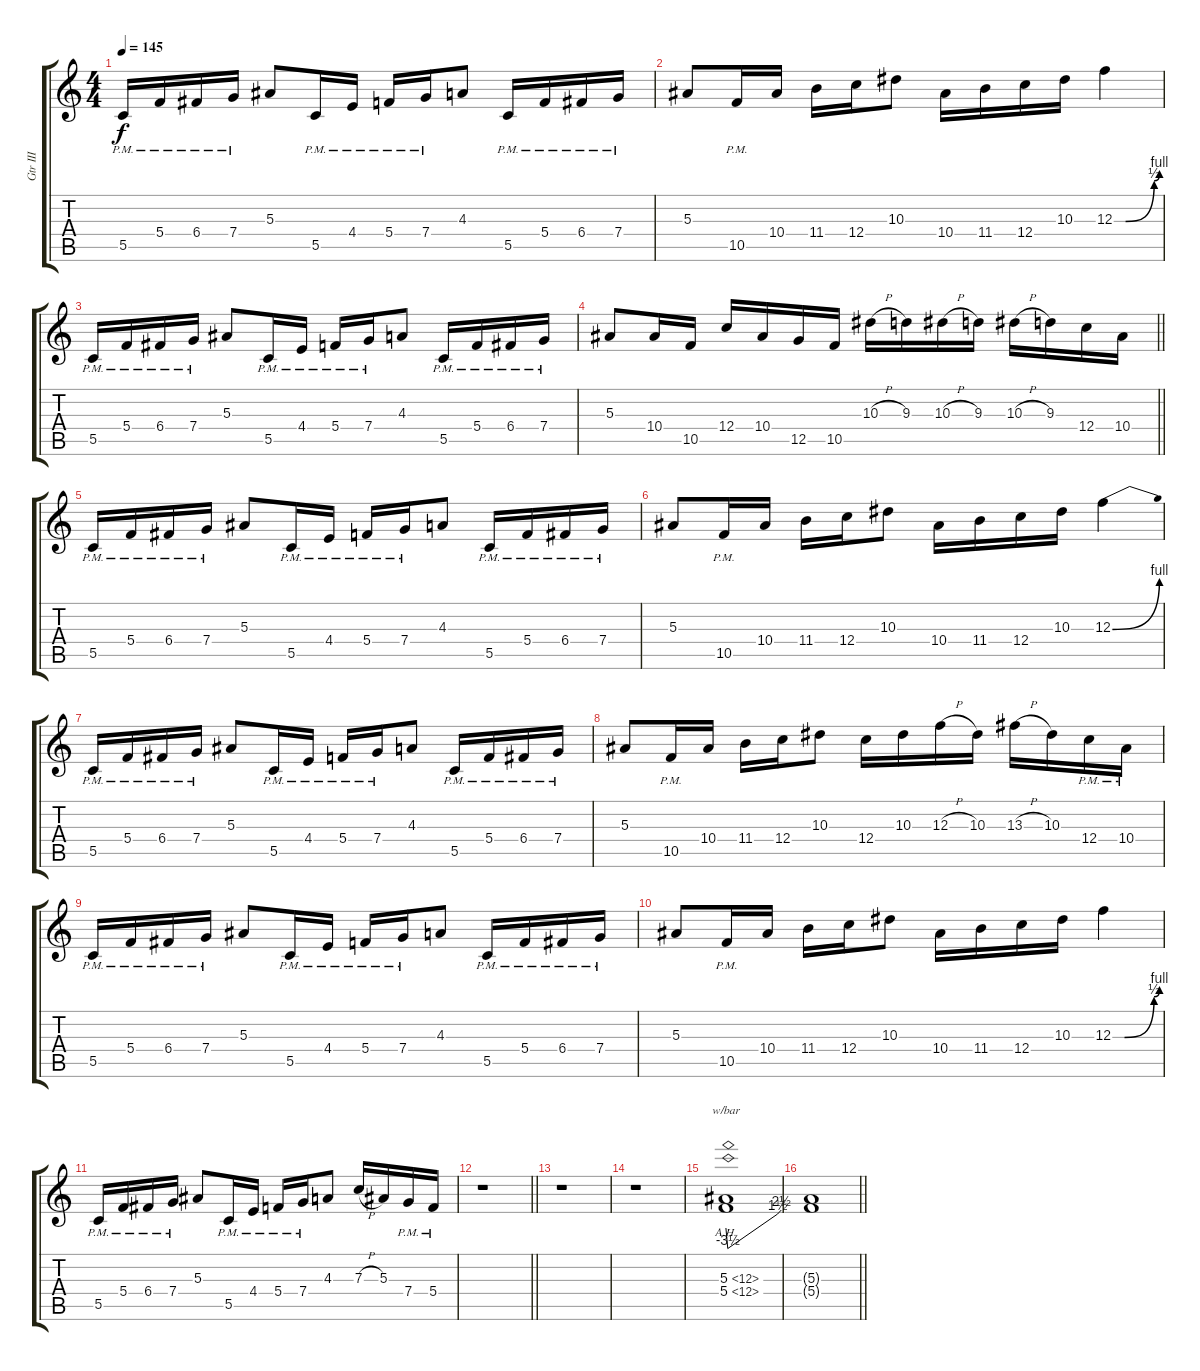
\track ("Gtr III" "Gtr III") {instrument overdrivenguitar}
\staff {score tabs}
\tuning (D4 A3 F3 C3 G2 C2) {hide}
\ts (4 4)
\tempo 145
\clef g2
\ks c
5.5{pm}.16{dy f instrument overdrivenguitar} 5.4{pm}.16 6.4{pm}.16 7.4{pm}.16 5.3.8 5.5{pm}.16 4.4{pm}.16 5.4{pm}.16 7.4{pm}.16 4.3.8 5.5{pm}.16 5.4{pm}.16 6.4{pm}.16 7.4{pm}.16 |
5.3.8 10.5{pm}.16 10.4.16 11.4.16 12.4.16 10.3.8 10.4.16 11.4.16 12.4.16 10.3.16 12.3{be (custom 0 0 15 0 53 2 60 4)}.4 |
5.5{pm}.16 5.4{pm}.16 6.4{pm}.16 7.4{pm}.16 5.3.8 5.5{pm}.16 4.4{pm}.16 5.4{pm}.16 7.4{pm}.16 4.3.8 5.5{pm}.16 5.4{pm}.16 6.4{pm}.16 7.4{pm}.16 |
\barLineRight lightlight
5.3.8 10.4.16 10.5.16 12.4.16 10.4.16 12.5.16 10.5.16 10.3{h}.16 9.3.16 10.3{h}.16 9.3.16 10.3{h}.16 9.3.16 12.4.16 10.4.16 |
5.5{pm}.16 5.4{pm}.16 6.4{pm}.16 7.4{pm}.16 5.3.8 5.5{pm}.16 4.4{pm}.16 5.4{pm}.16 7.4{pm}.16 4.3.8 5.5{pm}.16 5.4{pm}.16 6.4{pm}.16 7.4{pm}.16 |
5.3.8 10.5{pm}.16 10.4.16 11.4.16 12.4.16 10.3.8 10.4.16 11.4.16 12.4.16 10.3.16 12.3{be (bend 0 0 60 4)}.4 |
5.5{pm}.16 5.4{pm}.16 6.4{pm}.16 7.4{pm}.16 5.3.8 5.5{pm}.16 4.4{pm}.16 5.4{pm}.16 7.4{pm}.16 4.3.8 5.5{pm}.16 5.4{pm}.16 6.4{pm}.16 7.4{pm}.16 |
5.3.8 10.5{pm}.16 10.4.16 11.4.16 12.4.16 10.3.8 12.4.16 10.3.16 12.3{h}.16 10.3.16 13.3{h}.16 10.3.16 12.4{pm}.16 10.4{pm}.16 |
5.5{pm}.16 5.4{pm}.16 6.4{pm}.16 7.4{pm}.16 5.3.8 5.5{pm}.16 4.4{pm}.16 5.4{pm}.16 7.4{pm}.16 4.3.8 5.5{pm}.16 5.4{pm}.16 6.4{pm}.16 7.4{pm}.16 |
5.3.8 10.5{pm}.16 10.4.16 11.4.16 12.4.16 10.3.8 10.4.16 11.4.16 12.4.16 10.3.16 12.3{be (custom 0 0 15 0 53 2 60 4)}.4 |
5.5{pm}.16 5.4{pm}.16 6.4{pm}.16 7.4{pm}.16 5.3.8 5.5{pm}.16 4.4{pm}.16 5.4{pm}.16 7.4{pm}.16 4.3.8 7.3{h}.16 5.3.16 7.4{pm}.16 5.4{pm}.16 |
\barLineRight lightlight
r.1 |
r.1 |
r.1 |
(5.3{ah 7} 5.4{ah 7}).1{tbe (custom default 0 0 2 -14 56 6 60 10)} |
\barLineRight lightlight
(5.3{t} 5.4{t}).1
